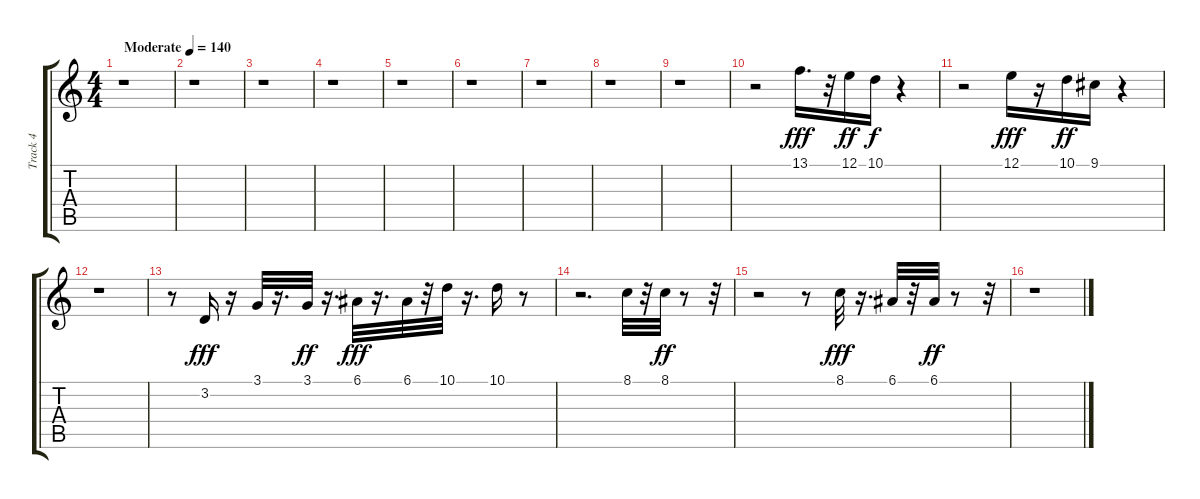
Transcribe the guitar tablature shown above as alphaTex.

\track ("Track 4" "Track 4") {instrument trumpet}
\staff {score tabs}
\tuning (E4 B3 G3 D3 A2 E2) {hide}
\ts (4 4)
\tempo (140 "Moderate")
\clef g2
\ks c
r.1{dy fff instrument trumpet} |
r.1 |
r.1 |
r.1 |
r.1 |
r.1 |
r.1 |
r.1 |
r.1 |
r.2 13.1.16{d} r.32 12.1.16{dy ff} 10.1.16{dy f} r.4 |
r.2 12.1.16{dy fff} r.16 10.1.16{dy ff} 9.1.16 r.4 |
r.1 |
r.8 3.2.16{dy fff} r.16 3.1.32 r.16{d} 3.1.32{dy ff} r.16{d} 6.1.32{dy fff} r.16{d} 6.1.32 r.32 10.1.32 r.16{d} 10.1.16 r.8 |
r.2{d} 8.1.32 r.32 8.1.32{dy ff} r.8 r.32 |
r.2 r.8 8.1.32{dy fff} r.16{d} 6.1.32 r.32 6.1.32{dy ff} r.8 r.32 |
r.1
